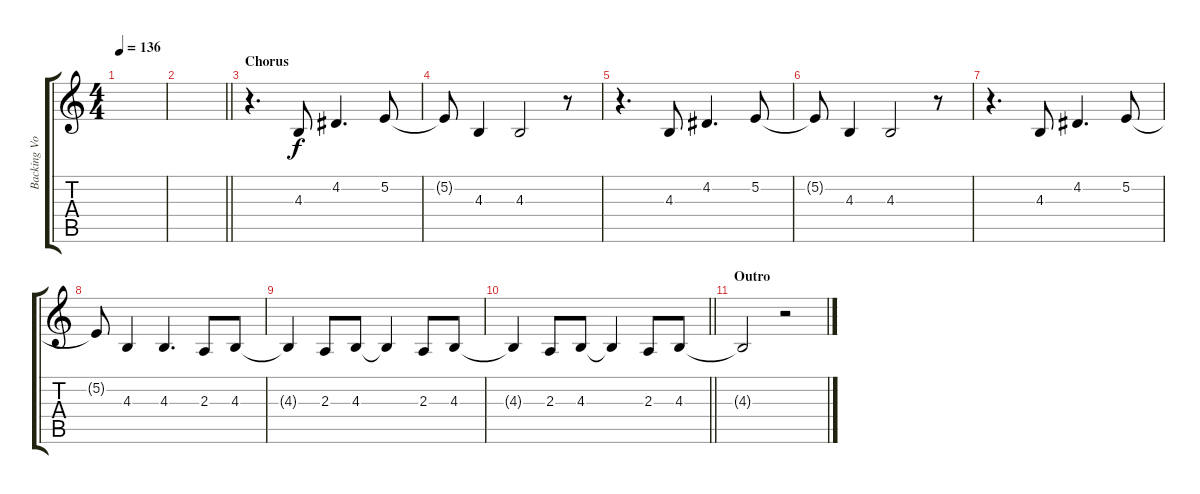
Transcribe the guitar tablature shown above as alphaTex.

\track ("Backing Vocals" "Backing Vo") {instrument oboe}
\staff {score tabs}
\tuning (E4 B3 G3 D3 A2 E2) {hide}
\ts (4 4)
\tempo 136
\clef g2
\ks c
|
\barLineRight lightlight
|
\section ("" "Chorus")
r.4{d} 4.3.8 4.2.4{d} 5.2.8 |
5.2{t}.8 4.3.4 4.3.2 r.8 |
r.4{d} 4.3.8 4.2.4{d} 5.2.8 |
5.2{t}.8 4.3.4 4.3.2 r.8 |
r.4{d} 4.3.8 4.2.4{d} 5.2.8 |
5.2{t}.8 4.3.4 4.3.4{d} 2.3.8 4.3.8 |
4.3{t}.4 2.3.8 4.3.8 4.3{t}.4 2.3.8 4.3.8 |
\barLineRight lightlight
4.3{t}.4 2.3.8 4.3.8 4.3{t}.4 2.3.8 4.3.8 |
\section ("" "Outro")
4.3{t}.2 r.2
